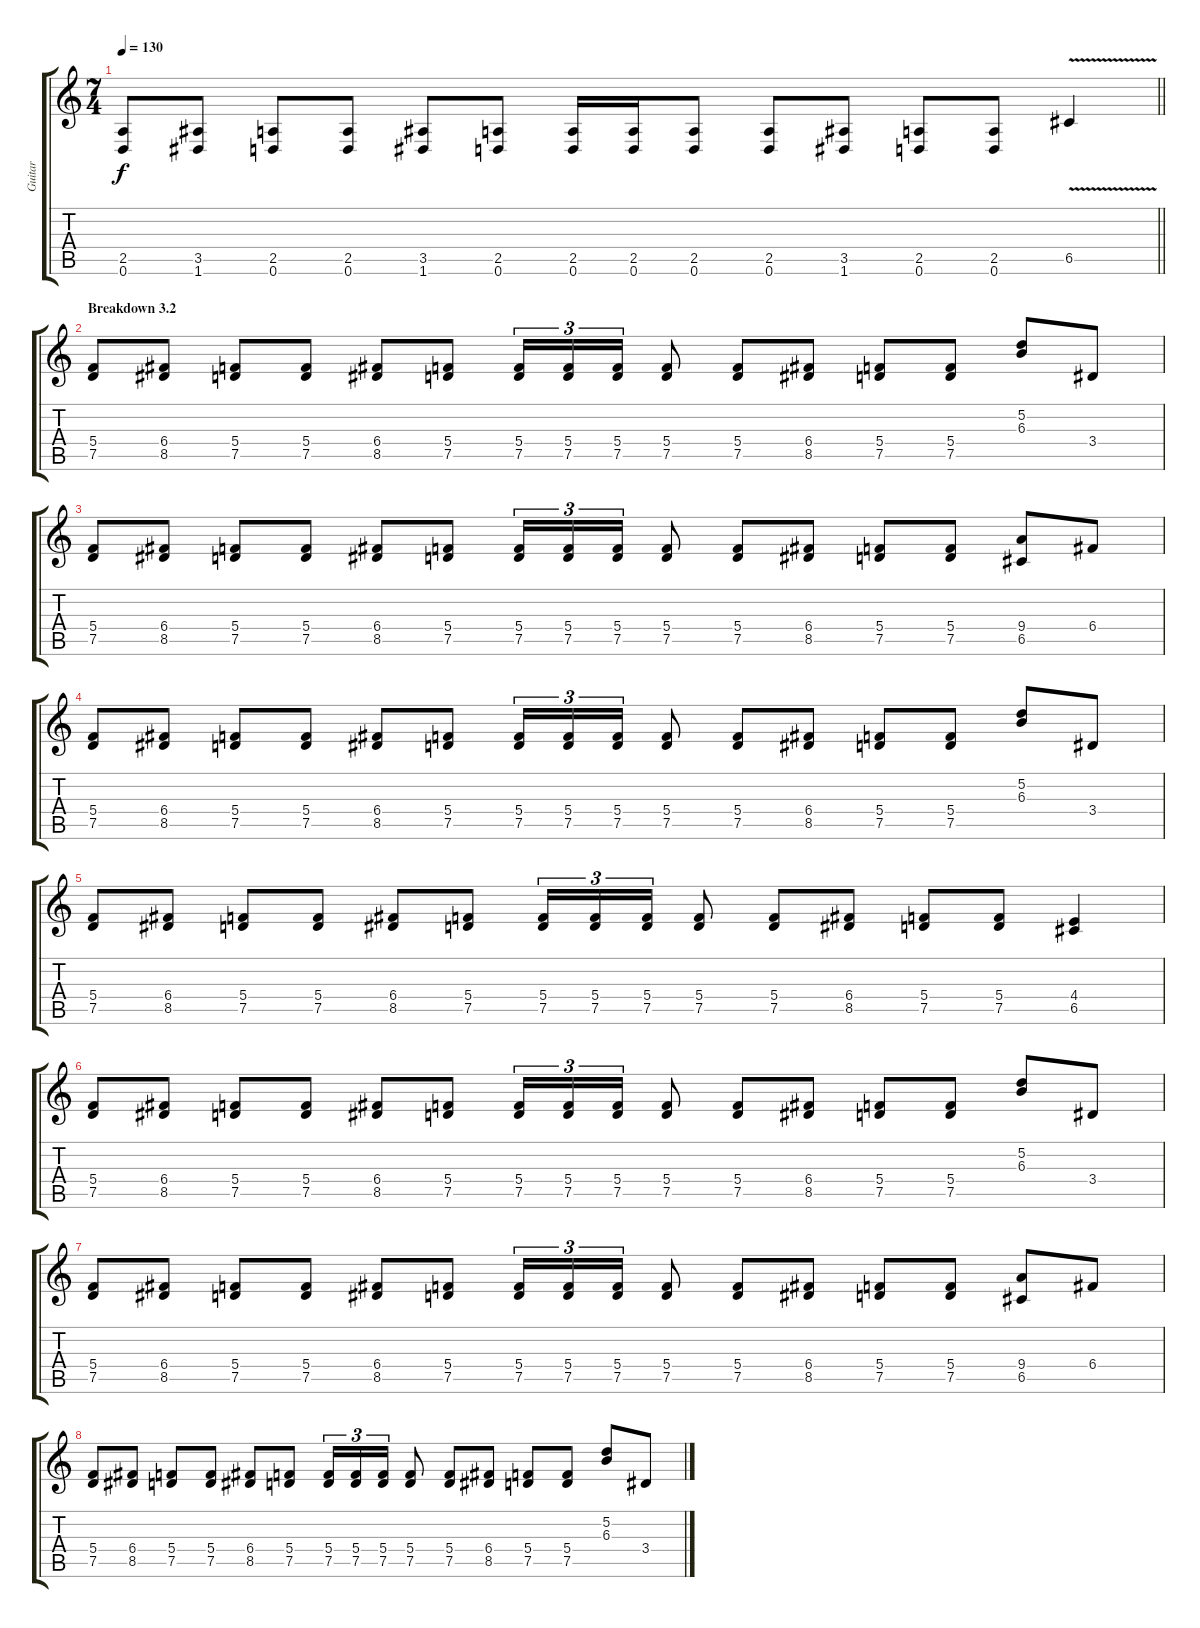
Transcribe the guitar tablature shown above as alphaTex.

\track ("Guitar" "Guitar") {instrument distortionguitar}
\staff {score tabs}
\tuning (D4 A3 F3 C3 G2 D2) {hide}
\ts (7 4)
\tempo 130
\clef g2
\barLineRight lightlight
\ks c
(2.5 0.6).8{dy f} (3.5 1.6).8 (2.5 0.6).8 (2.5 0.6).8 (3.5 1.6).8 (2.5 0.6).8 (2.5 0.6).16 (2.5 0.6).16 (2.5 0.6).8 (2.5 0.6).8 (3.5 1.6).8 (2.5 0.6).8 (2.5 0.6).8 6.5{v}.4 |
\section ("" "Breakdown 3.2")
(5.4 7.5).8 (6.4 8.5).8 (5.4 7.5).8 (5.4 7.5).8 (6.4 8.5).8 (5.4 7.5).8 (5.4 7.5).16{tu (3 2)} (5.4 7.5).16{tu (3 2)} (5.4 7.5).16{tu (3 2)} (5.4 7.5).8 (5.4 7.5).8 (6.4 8.5).8 (5.4 7.5).8 (5.4 7.5).8 (5.2 6.3).8 3.4.8 |
(5.4 7.5).8 (6.4 8.5).8 (5.4 7.5).8 (5.4 7.5).8 (6.4 8.5).8 (5.4 7.5).8 (5.4 7.5).16{tu (3 2)} (5.4 7.5).16{tu (3 2)} (5.4 7.5).16{tu (3 2)} (5.4 7.5).8 (5.4 7.5).8 (6.4 8.5).8 (5.4 7.5).8 (5.4 7.5).8 (9.4 6.5).8 6.4.8 |
(5.4 7.5).8 (6.4 8.5).8 (5.4 7.5).8 (5.4 7.5).8 (6.4 8.5).8 (5.4 7.5).8 (5.4 7.5).16{tu (3 2)} (5.4 7.5).16{tu (3 2)} (5.4 7.5).16{tu (3 2)} (5.4 7.5).8 (5.4 7.5).8 (6.4 8.5).8 (5.4 7.5).8 (5.4 7.5).8 (5.2 6.3).8 3.4.8 |
(5.4 7.5).8 (6.4 8.5).8 (5.4 7.5).8 (5.4 7.5).8 (6.4 8.5).8 (5.4 7.5).8 (5.4 7.5).16{tu (3 2)} (5.4 7.5).16{tu (3 2)} (5.4 7.5).16{tu (3 2)} (5.4 7.5).8 (5.4 7.5).8 (6.4 8.5).8 (5.4 7.5).8 (5.4 7.5).8 (4.4 6.5).4 |
(5.4 7.5).8 (6.4 8.5).8 (5.4 7.5).8 (5.4 7.5).8 (6.4 8.5).8 (5.4 7.5).8 (5.4 7.5).16{tu (3 2)} (5.4 7.5).16{tu (3 2)} (5.4 7.5).16{tu (3 2)} (5.4 7.5).8 (5.4 7.5).8 (6.4 8.5).8 (5.4 7.5).8 (5.4 7.5).8 (5.2 6.3).8 3.4.8 |
(5.4 7.5).8 (6.4 8.5).8 (5.4 7.5).8 (5.4 7.5).8 (6.4 8.5).8 (5.4 7.5).8 (5.4 7.5).16{tu (3 2)} (5.4 7.5).16{tu (3 2)} (5.4 7.5).16{tu (3 2)} (5.4 7.5).8 (5.4 7.5).8 (6.4 8.5).8 (5.4 7.5).8 (5.4 7.5).8 (9.4 6.5).8 6.4.8 |
(5.4 7.5).8 (6.4 8.5).8 (5.4 7.5).8 (5.4 7.5).8 (6.4 8.5).8 (5.4 7.5).8 (5.4 7.5).16{tu (3 2)} (5.4 7.5).16{tu (3 2)} (5.4 7.5).16{tu (3 2)} (5.4 7.5).8 (5.4 7.5).8 (6.4 8.5).8 (5.4 7.5).8 (5.4 7.5).8 (5.2 6.3).8 3.4.8
